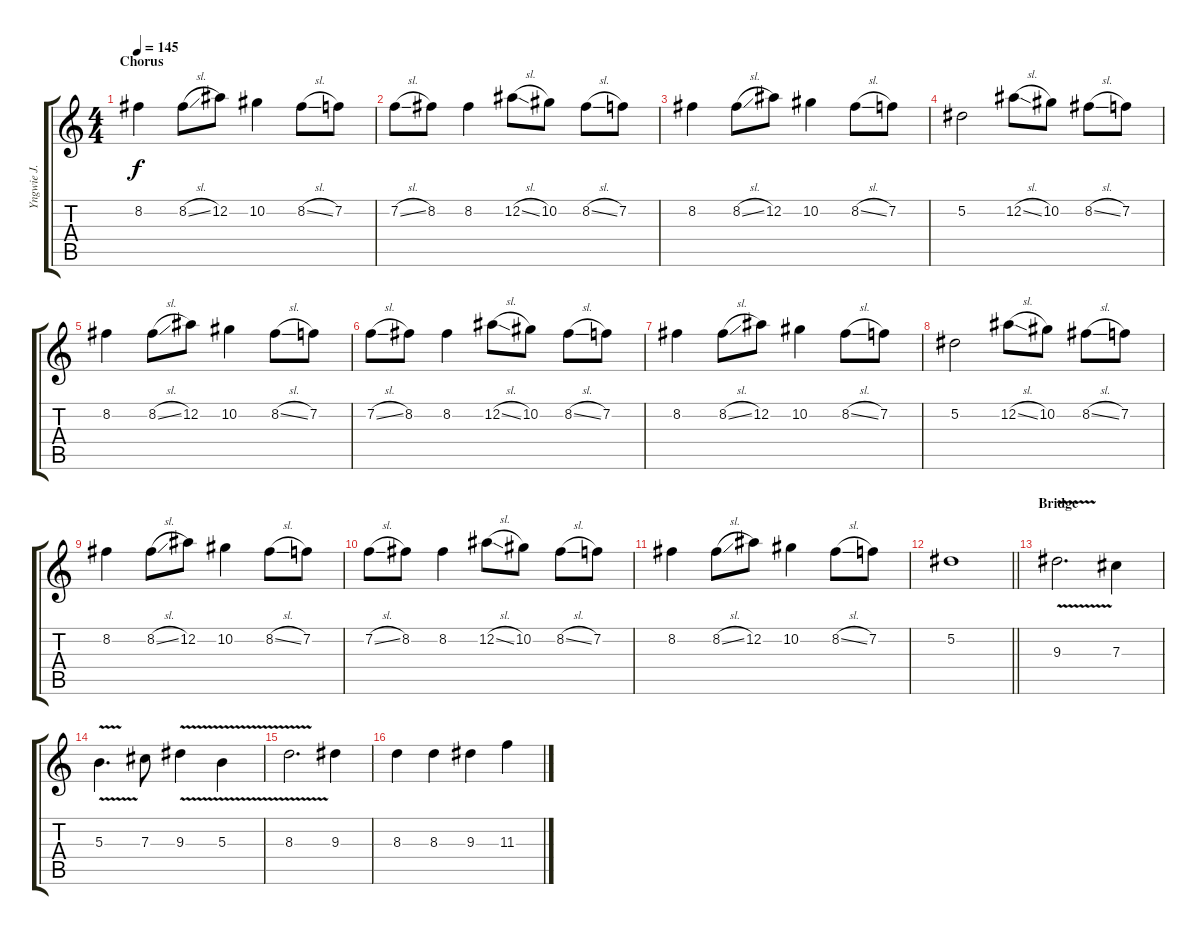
\track ("Yngwie J. Malmsteen" "Yngwie J. ") {instrument overdrivenguitar}
\staff {score tabs}
\tuning (Eb4 Bb3 Gb3 Db3 Ab2 Eb2) {hide}
\ts (4 4)
\section ("" "Chorus")
\tempo 145
\clef g2
\ks c
8.2.4{dy f} 8.2{sl}.8 12.2.8 10.2.4 8.2{sl}.8 7.2.8 |
7.2{sl}.8 8.2.8 8.2.4 12.2{sl}.8 10.2.8 8.2{sl}.8 7.2.8 |
8.2.4 8.2{sl}.8 12.2.8 10.2.4 8.2{sl}.8 7.2.8 |
5.2.2 12.2{sl}.8 10.2.8 8.2{sl}.8 7.2.8 |
8.2.4 8.2{sl}.8 12.2.8 10.2.4 8.2{sl}.8 7.2.8 |
7.2{sl}.8 8.2.8 8.2.4 12.2{sl}.8 10.2.8 8.2{sl}.8 7.2.8 |
8.2.4 8.2{sl}.8 12.2.8 10.2.4 8.2{sl}.8 7.2.8 |
5.2.2 12.2{sl}.8 10.2.8 8.2{sl}.8 7.2.8 |
8.2.4 8.2{sl}.8 12.2.8 10.2.4 8.2{sl}.8 7.2.8 |
7.2{sl}.8 8.2.8 8.2.4 12.2{sl}.8 10.2.8 8.2{sl}.8 7.2.8 |
8.2.4 8.2{sl}.8 12.2.8 10.2.4 8.2{sl}.8 7.2.8 |
\barLineRight lightlight
5.2.1 |
\section ("" "Bridge")
9.3{v}.2{d} 7.3.4 |
5.3{v}.4{d} 7.3.8 9.3{v}.4 5.3{v}.4 |
8.3{v}.2{d} 9.3.4 |
8.3.4 8.3.4 9.3.4 11.3.4
